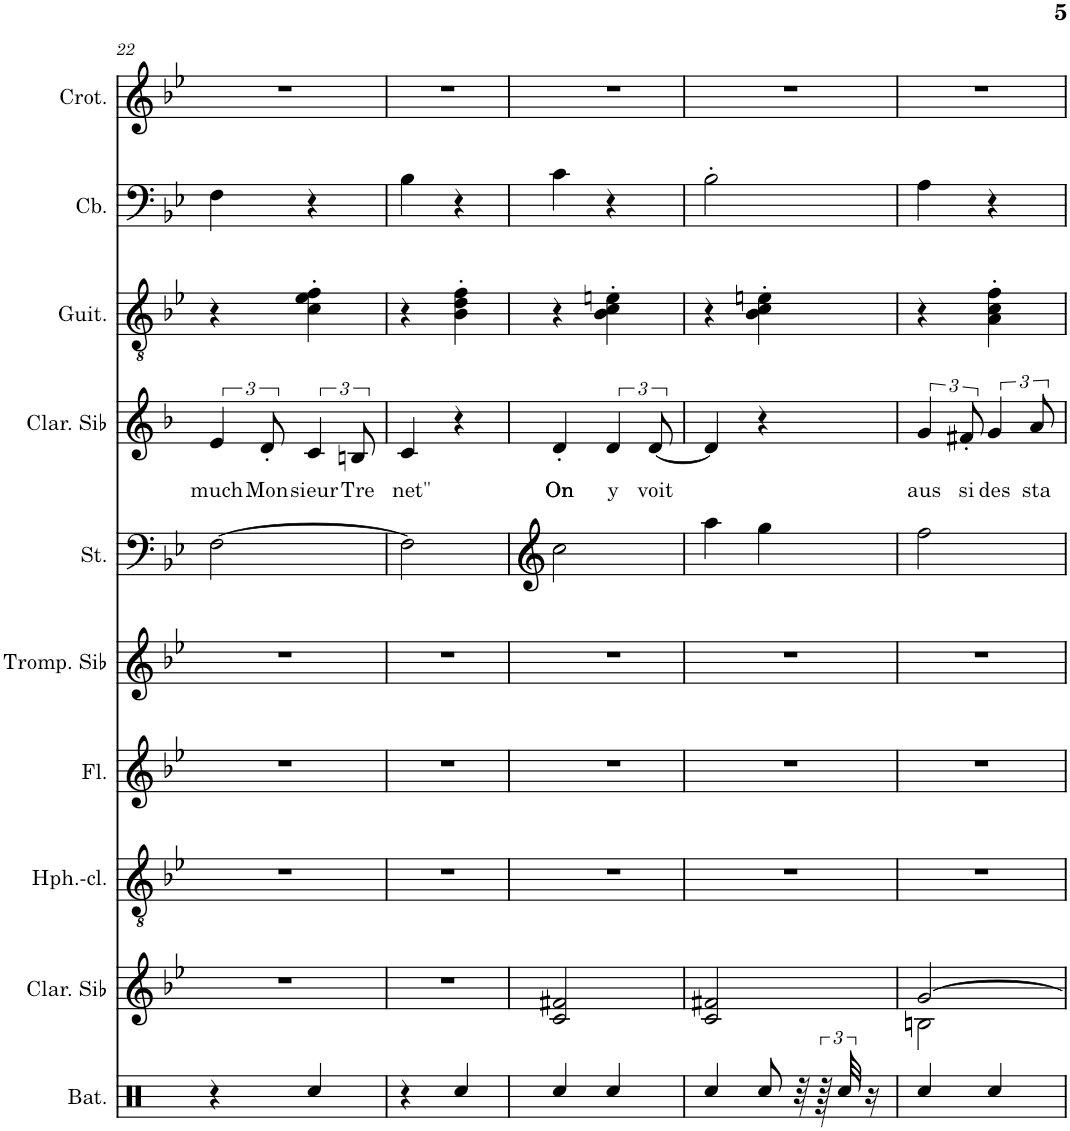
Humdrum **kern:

**kern	**kern	**kern	**kern	**kern	**kern	**kern	**text	**kern	**kern	**kern
*part10	*part9	*part8	*part7	*part6	*part5	*part4	*part4	*part3	*part2	*part1
*staff10	*staff9	*staff8	*staff7	*staff6	*staff5	*staff4	*staff4	*staff3	*staff2	*staff1
*I"Batterie	*I"Clarinette en Sib	*I"Clarinette-Heckelphone	*I"Flûte	*I"Trompette en Sib	*I"Cordes	*I"Clarinette en Sib	*	*I"Guitare classique	*I"Contrebasse	*I"Crotales
*I'Bat.	*I'Clar. Sib	*	*I'Fl.	*I'Tromp. Sib	*	*I'Clar. Sib	*	*I'Guit.	*I'Cb.	*I'Crot.
!!LO:PB:g=z
*clefX	*clefG2	*clefGv2	*clefG2	*clefG2	*clefF4	*clefG2	*	*clefGv2	*clefF4	*clefG2
*	*Trd1c2	*	*	*Trd1c2	*	*Trd1c2	*	*	*Trd7c12	*Trd-14c-24
*k[]	*k[b-e-]	*k[b-e-]	*k[b-e-]	*k[b-e-]	*k[b-e-]	*k[b-]	*	*k[b-e-]	*k[b-e-]	*k[b-e-]
*M2/4	*M2/4	*M2/4	*M2/4	*M2/4	*M2/4	*M2/4	*	*M2/4	*M2/4	*M2/4
=22	=22	=22	=22	=22	=22	=22	=22	=22	=22	=22
!	!	!	!	!	!	!	!LO:LY:b	!	!	!
4r	2r	2r	2r	2r	[2F\	6e/	much	4r	4F\	2r
!	!	!	!	!	!	!	!LO:LY:b	!	!	!
.	.	.	.	.	.	12d'/	Mon	.	.	.
!	!	!	!	!	!	!	!LO:LY:b	!	!	!
4Rcc/	.	.	.	.	.	6c/	sieur	4c\' 4e-\' 4f\'	4r	.
!	!	!	!	!	!	!	!LO:LY:b	!	!	!
.	.	.	.	.	.	12Bn/	Tre	.	.	.
=23	=23	=23	=23	=23	=23	=23	=23	=23	=23	=23
!	!	!	!	!	!	!	!LO:LY:b	!	!	!
4r	2r	2r	2r	2r	2F\]	4c/	net"	4r	4B-\	2r
4Rcc/	.	.	.	.	.	4r	.	4B-\' 4d\' 4f\'	4r	.
=24	=24	=24	=24	=24	=24	=24	=24	=24	=24	=24
!	!	!	!	!	!	!	!LO:LY:b	!	!	!
4Rcc/	2c/ 2f#X/	2r	2r	2r	2cc\	4d'/	On	4r	4c\	2r
!	!	!	!	!	!	!	!LO:LY:b	!	!	!
4Rcc/	.	.	.	.	.	6d/	y	4B-\' 4c\' 4en\'	4r	.
!	!	!	!	!	!	!	!LO:LY:b	!	!	!
.	.	.	.	.	.	[12d/	voit	.	.	.
=25	=25	=25	=25	=25	=25	=25	=25	=25	=25	=25
4Rcc/	2c/ 2f#X/	2r	2r	2r	4aa\	4d/]	.	4r	2B-'\	2r
8Rcc/	.	.	.	.	4gg\	4r	.	4B-\' 4c\' 4en\'	.	.
32r	.	.	.	.	.	.	.	.	.	.
96r	.	.	.	.	.	.	.	.	.	.
48Rcc/	.	.	.	.	.	.	.	.	.	.
16r	.	.	.	.	.	.	.	.	.	.
=26	=26	=26	=26	=26	=26	=26	=26	=26	=26	=26
*	*^	*	*	*	*	*	*	*	*	*
!	!	!	!	!	!	!	!	!LO:LY:b	!	!	!
4Rcc/	[2g/	2Bn\	2r	2r	2r	2ff\	6g/	aus	4r	4A\	2r
!	!	!	!	!	!	!	!	!LO:LY:b	!	!	!
.	.	.	.	.	.	.	12f#X'/	si	.	.	.
!	!	!	!	!	!	!	!	!LO:LY:b	!	!	!
4Rcc/	.	.	.	.	.	.	6g/	des	4A\' 4c\' 4f\'	4r	.
!	!	!	!	!	!	!	!	!LO:LY:b	!	!	!
.	.	.	.	.	.	.	12a/	sta	.	.	.
*	*v	*v	*	*	*	*	*	*	*	*	*
=	=	=	=	=	=	=	=	=	=	=
*-	*-	*-	*-	*-	*-	*-	*-	*-	*-	*-
